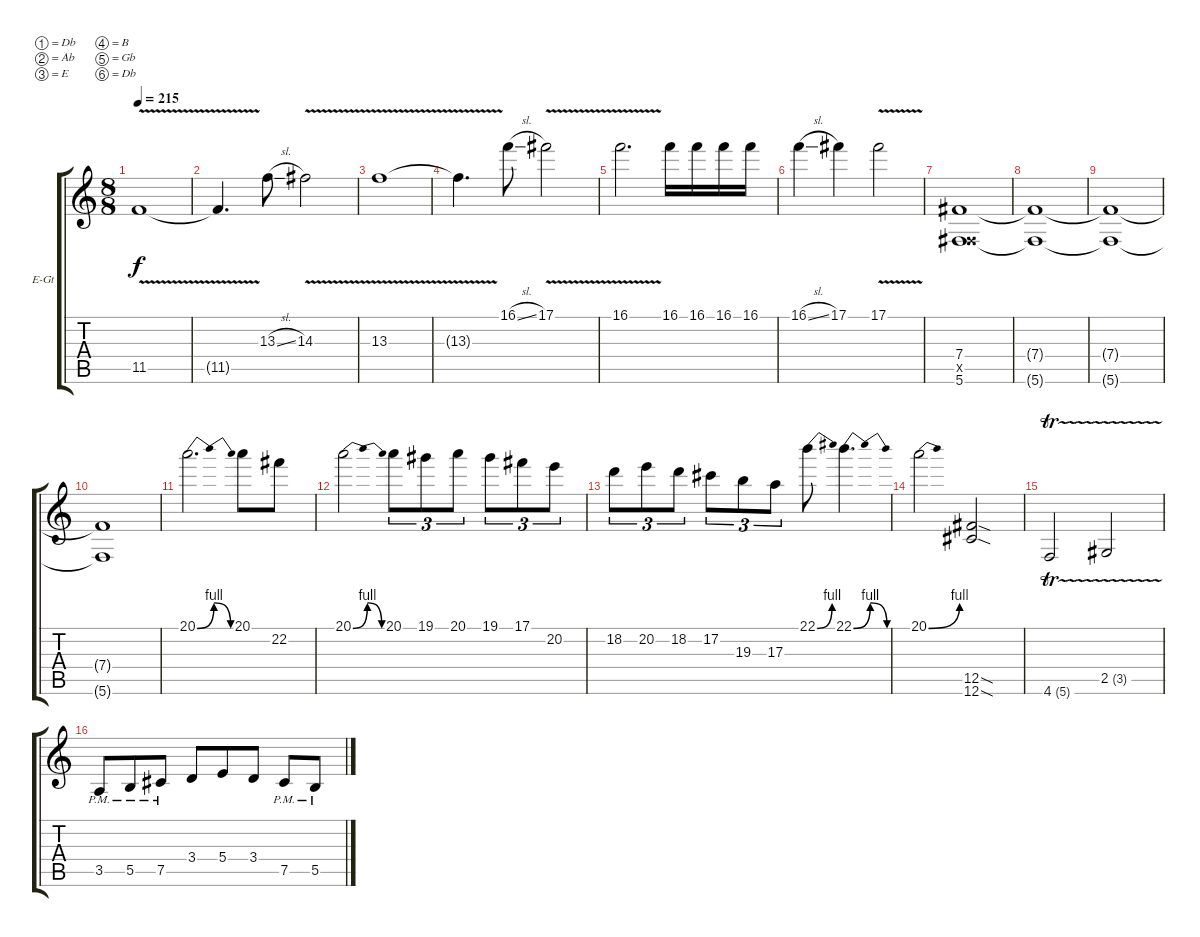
\bracketExtendMode groupsimilarinstruments
\firstSystemTrackNameOrientation horizontal
\otherSystemsTrackNameOrientation horizontal
\track ("Robb Flynn" "E-Gt") {instrument distortionguitar}
\staff {score tabs}
\tuning (Db4 Ab3 E3 B2 Gb2 Db2)
\ts (8 8)
\tempo 215
\clef g2
\ks c
11.5{v}.1{dy f} |
11.5{v t}.4{d} 13.3{sl}.8 14.3{v}.2 |
13.3{v}.1 |
13.3{v t}.4{d} 16.1{sl}.8 17.1{v}.2 |
16.1{v}.2{d} 16.1.16 16.1.16 16.1.16 16.1.16 |
16.1{sl}.4 17.1.4 17.1{v}.2 |
(7.4 5.6 0.5{x}).1 |
(7.4{t} 5.6{t}).1 |
(7.4{t} 5.6{t}).1 |
(7.4{t} 5.6{t}).1 |
20.1{be (bendrelease 0 0 30 4 30 4 60 0)}.2{d} 20.1.8 22.2.8 |
20.1{be (bendrelease 0 0 30 4 30 4 60 0)}.2 20.1.8{tu (3 2)} 19.1.8{tu (3 2)} 20.1.8{tu (3 2)} 19.1.8{tu (3 2)} 17.1.8{tu (3 2)} 20.2.8{tu (3 2)} |
18.2.8{tu (3 2)} 20.2.8{tu (3 2)} 18.2.8{tu (3 2)} 17.2.8{tu (3 2)} 19.3.8{tu (3 2)} 17.3.8{tu (3 2)} 22.1{be (bend 0 0 60 4)}.8 22.1{be (bendrelease 0 0 30 4 30 4 60 0)}.4{d} |
20.1{be (bend 0 0 60 4)}.2 (12.5{sod} 12.6{sod}).2 |
4.6{tr (5 16)}.2 2.5{tr (3 16)}.2 |
3.5{pm}.8 5.5{pm}.8 7.5{pm}.8 3.4.8 5.4.8 3.4.8 7.5{pm}.8 5.5{pm}.8
